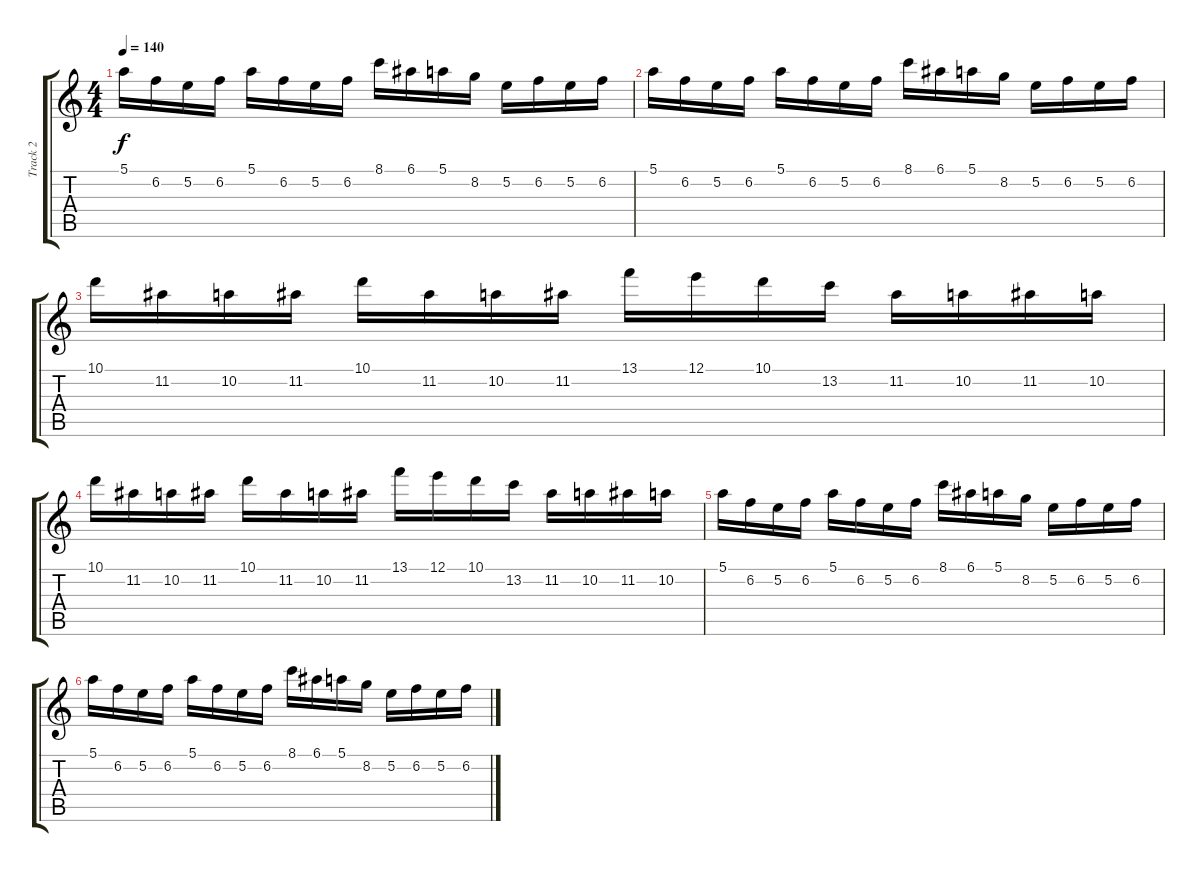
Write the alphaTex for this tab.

\track ("Track 2" "Track 2") {instrument overdrivenguitar}
\staff {score tabs}
\tuning (E4 B3 G3 D3 A2 E2) {hide}
\ts (4 4)
\tempo 140
\clef g2
\ks c
5.1.16{dy f} 6.2.16 5.2.16 6.2.16 5.1.16 6.2.16 5.2.16 6.2.16 8.1.16 6.1.16 5.1.16 8.2.16 5.2.16 6.2.16 5.2.16 6.2.16 |
5.1.16 6.2.16 5.2.16 6.2.16 5.1.16 6.2.16 5.2.16 6.2.16 8.1.16 6.1.16 5.1.16 8.2.16 5.2.16 6.2.16 5.2.16 6.2.16 |
10.1.16 11.2.16 10.2.16 11.2.16 10.1.16 11.2.16 10.2.16 11.2.16 13.1.16 12.1.16 10.1.16 13.2.16 11.2.16 10.2.16 11.2.16 10.2.16 |
10.1.16 11.2.16 10.2.16 11.2.16 10.1.16 11.2.16 10.2.16 11.2.16 13.1.16 12.1.16 10.1.16 13.2.16 11.2.16 10.2.16 11.2.16 10.2.16 |
5.1.16 6.2.16 5.2.16 6.2.16 5.1.16 6.2.16 5.2.16 6.2.16 8.1.16 6.1.16 5.1.16 8.2.16 5.2.16 6.2.16 5.2.16 6.2.16 |
5.1.16 6.2.16 5.2.16 6.2.16 5.1.16 6.2.16 5.2.16 6.2.16 8.1.16 6.1.16 5.1.16 8.2.16 5.2.16 6.2.16 5.2.16 6.2.16
